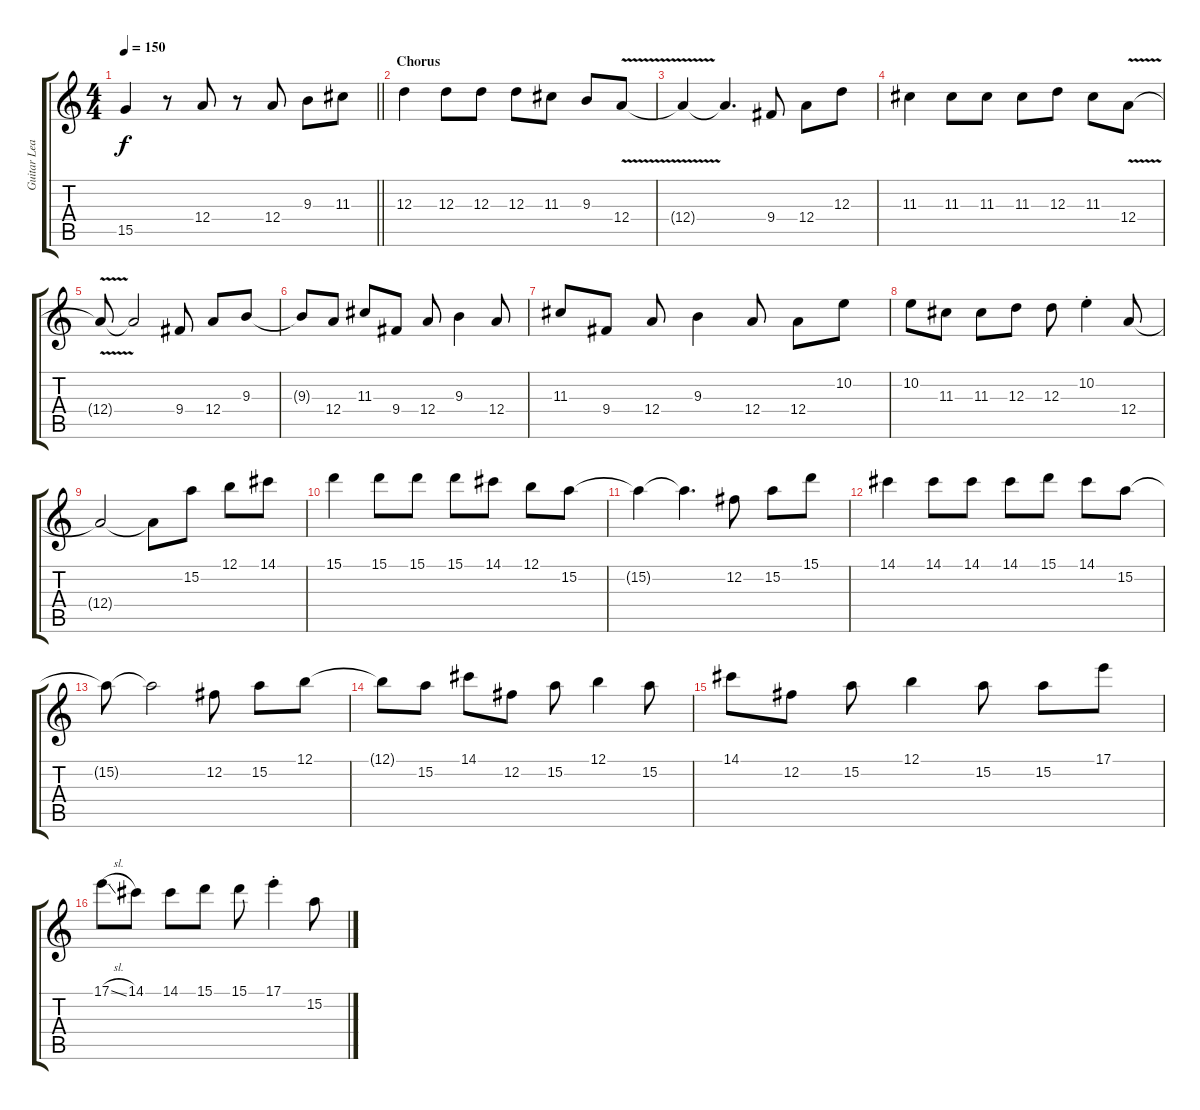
\track ("Guitar Lead" "Guitar Lea") {instrument overdrivenguitar}
\staff {score tabs}
\tuning (B3 Gb3 D3 A2 E2 B1) {hide}
\ts (4 4)
\tempo 150
\clef g2
\barLineRight lightlight
\ks c
15.5.4{dy f} r.8 12.4.8 r.8 12.4.8 9.3.8 11.3.8 |
\section ("" "Chorus")
12.3.4 12.3.8 12.3.8 12.3.8 11.3.8 9.3.8 12.4{v}.8 |
12.4{t}.4 12.4{t}.4{d} 9.4.8 12.4.8 12.3.8 |
11.3.4 11.3.8 11.3.8 11.3.8 12.3.8 11.3.8 12.4{v}.8 |
12.4{t}.8 12.4{t}.2 9.4.8 12.4.8 9.3.8 |
9.3{t}.8 12.4.8 11.3.8 9.4.8 12.4.8 9.3.4 12.4.8 |
11.3.8 9.4.8 12.4.8 9.3.4 12.4.8 12.4.8 10.2.8 |
10.2.8 11.3.8 11.3.8 12.3.8 12.3.8 10.2{st}.4 12.4.8 |
12.4{t}.2 12.4{t}.8 15.2.8 12.1.8 14.1.8 |
15.1.4 15.1.8 15.1.8 15.1.8 14.1.8 12.1.8 15.2.8 |
15.2{t}.4 15.2{t}.4{d} 12.2.8 15.2.8 15.1.8 |
14.1.4 14.1.8 14.1.8 14.1.8 15.1.8 14.1.8 15.2.8 |
15.2{t}.8 15.2{t}.2 12.2.8 15.2.8 12.1.8 |
12.1{t}.8 15.2.8 14.1.8 12.2.8 15.2.8 12.1.4 15.2.8 |
14.1.8 12.2.8 15.2.8 12.1.4 15.2.8 15.2.8 17.1.8 |
17.1{sl}.8 14.1.8 14.1.8 15.1.8 15.1.8 17.1{st}.4 15.2.8
